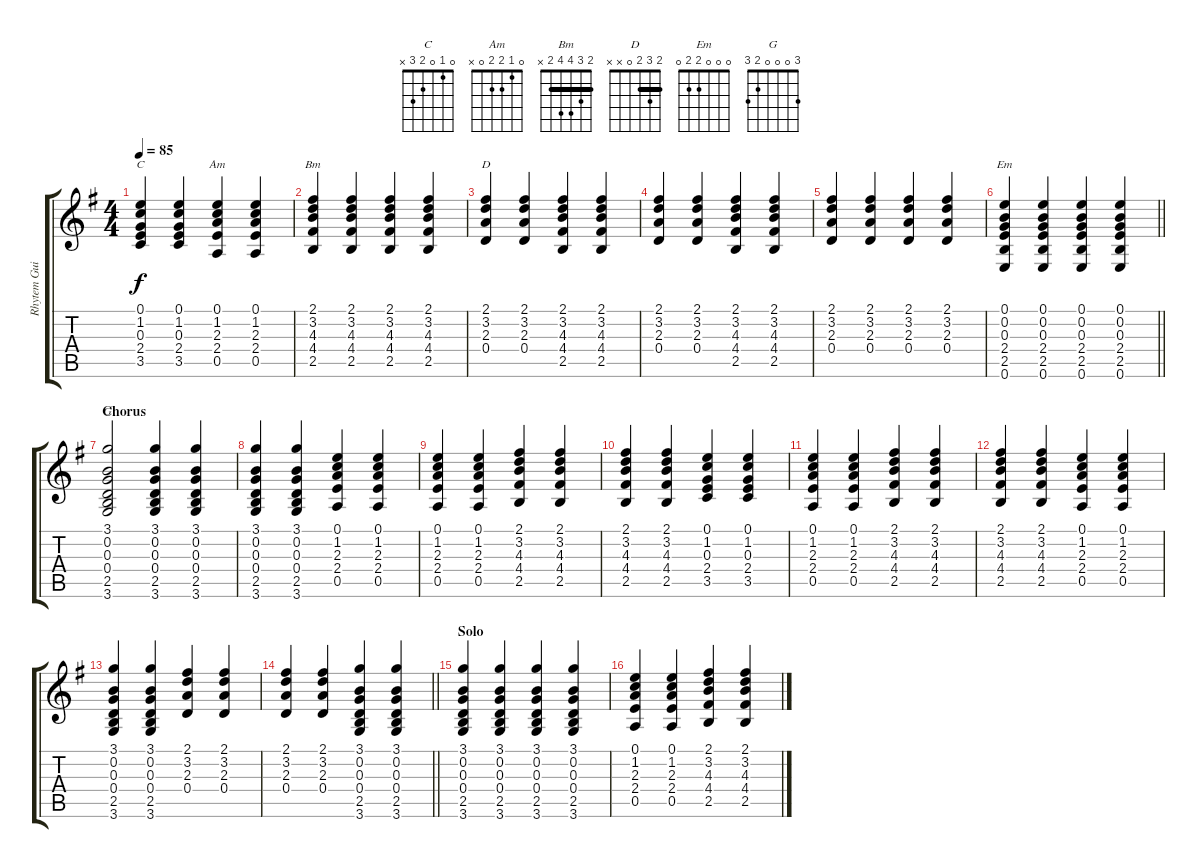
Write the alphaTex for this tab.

\track ("Rhytem Guitar" "Rhytem Gui") {instrument acousticguitarsteel}
\staff {score tabs}
\tuning (E4 B3 G3 D3 A2 E2) {hide}
\chord ("C" 0 1 0 2 3 x)
\chord ("Am" 0 1 2 2 0 x)
\chord ("Bm" 2 3 4 4 2 x) {barre 2}
\chord ("D" 2 3 2 0 x x) {barre 2}
\chord ("Em" 0 0 0 2 2 0)
\chord ("G" 3 0 0 0 2 3)
\ts (4 4)
\tempo 85
\clef g2
\ks g
(0.1 1.2 0.3 2.4 3.5).4{ch "C" dy f} (0.1 1.2 0.3 2.4 3.5).4 (0.1 1.2 2.3 2.4 0.5).4{ch "Am"} (0.1 1.2 2.3 2.4 0.5).4 |
(2.1 3.2 4.3 4.4 2.5).4{ch "Bm"} (2.1 3.2 4.3 4.4 2.5).4 (2.1 3.2 4.3 4.4 2.5).4 (2.1 3.2 4.3 4.4 2.5).4 |
(2.1 3.2 2.3 0.4).4{ch "D"} (2.1 3.2 2.3 0.4).4 (2.1 3.2 4.3 4.4 2.5).4 (2.1 3.2 4.3 4.4 2.5).4 |
(2.1 3.2 2.3 0.4).4 (2.1 3.2 2.3 0.4).4 (2.1 3.2 4.3 4.4 2.5).4 (2.1 3.2 4.3 4.4 2.5).4 |
(2.1 3.2 2.3 0.4).4 (2.1 3.2 2.3 0.4).4 (2.1 3.2 2.3 0.4).4 (2.1 3.2 2.3 0.4).4 |
\barLineRight lightlight
(0.1 0.2 0.3 2.4 2.5 0.6).4{ch "Em"} (0.1 0.2 0.3 2.4 2.5 0.6).4 (0.1 0.2 0.3 2.4 2.5 0.6).4 (0.1 0.2 0.3 2.4 2.5 0.6).4 |
\section ("" "Chorus")
(3.1 0.2 0.3 0.4 2.5 3.6).2{ch "G"} (3.1 0.2 0.3 0.4 2.5 3.6).4 (3.1 0.2 0.3 0.4 2.5 3.6).4 |
(3.1 0.2 0.3 0.4 2.5 3.6).4 (3.1 0.2 0.3 0.4 2.5 3.6).4 (0.1 1.2 2.3 2.4 0.5).4 (0.1 1.2 2.3 2.4 0.5).4 |
(0.1 1.2 2.3 2.4 0.5).4 (0.1 1.2 2.3 2.4 0.5).4 (2.1 3.2 4.3 4.4 2.5).4 (2.1 3.2 4.3 4.4 2.5).4 |
(2.1 3.2 4.3 4.4 2.5).4 (2.1 3.2 4.3 4.4 2.5).4 (0.1 1.2 0.3 2.4 3.5).4 (0.1 1.2 0.3 2.4 3.5).4 |
(0.1 1.2 2.3 2.4 0.5).4 (0.1 1.2 2.3 2.4 0.5).4 (2.1 3.2 4.3 4.4 2.5).4 (2.1 3.2 4.3 4.4 2.5).4 |
(2.1 3.2 4.3 4.4 2.5).4 (2.1 3.2 4.3 4.4 2.5).4 (0.1 1.2 2.3 2.4 0.5).4 (0.1 1.2 2.3 2.4 0.5).4 |
(3.1 0.2 0.3 0.4 2.5 3.6).4 (3.1 0.2 0.3 0.4 2.5 3.6).4 (2.1 3.2 2.3 0.4).4 (2.1 3.2 2.3 0.4).4 |
\barLineRight lightlight
(2.1 3.2 2.3 0.4).4 (2.1 3.2 2.3 0.4).4 (3.1 0.2 0.3 0.4 2.5 3.6).4 (3.1 0.2 0.3 0.4 2.5 3.6).4 |
\section ("" "Solo")
(3.1 0.2 0.3 0.4 2.5 3.6).4 (3.1 0.2 0.3 0.4 2.5 3.6).4 (3.1 0.2 0.3 0.4 2.5 3.6).4 (3.1 0.2 0.3 0.4 2.5 3.6).4 |
(0.1 1.2 2.3 2.4 0.5).4 (0.1 1.2 2.3 2.4 0.5).4 (2.1 3.2 4.3 4.4 2.5).4 (2.1 3.2 4.3 4.4 2.5).4
